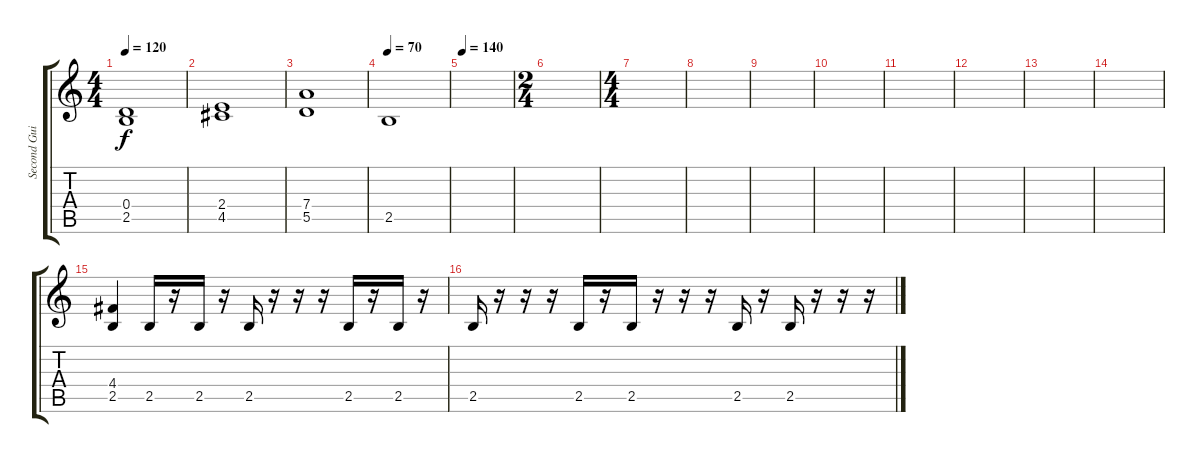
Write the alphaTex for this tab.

\track ("Second Guitar" "Second Gui") {instrument overdrivenguitar}
\staff {score tabs}
\tuning (E4 B3 G3 D3 A2 E2) {hide}
\ts (4 4)
\tempo 120
\clef g2
\ks c
(0.4 2.5).1{dy f} |
(2.4 4.5).1 |
(7.4 5.5).1 |
\tempo 70
2.5.1 |
\tempo 140
|
\ts (2 4)
|
\ts (4 4)
|
|
|
|
|
|
|
|
(4.4 2.5).4 2.5.16 r.16 2.5.16 r.16 2.5.16 r.16 r.16 r.16 2.5.16 r.16 2.5.16 r.16 |
2.5.16 r.16 r.16 r.16 2.5.16 r.16 2.5.16 r.16 r.16 r.16 2.5.16 r.16 2.5.16 r.16 r.16 r.16
